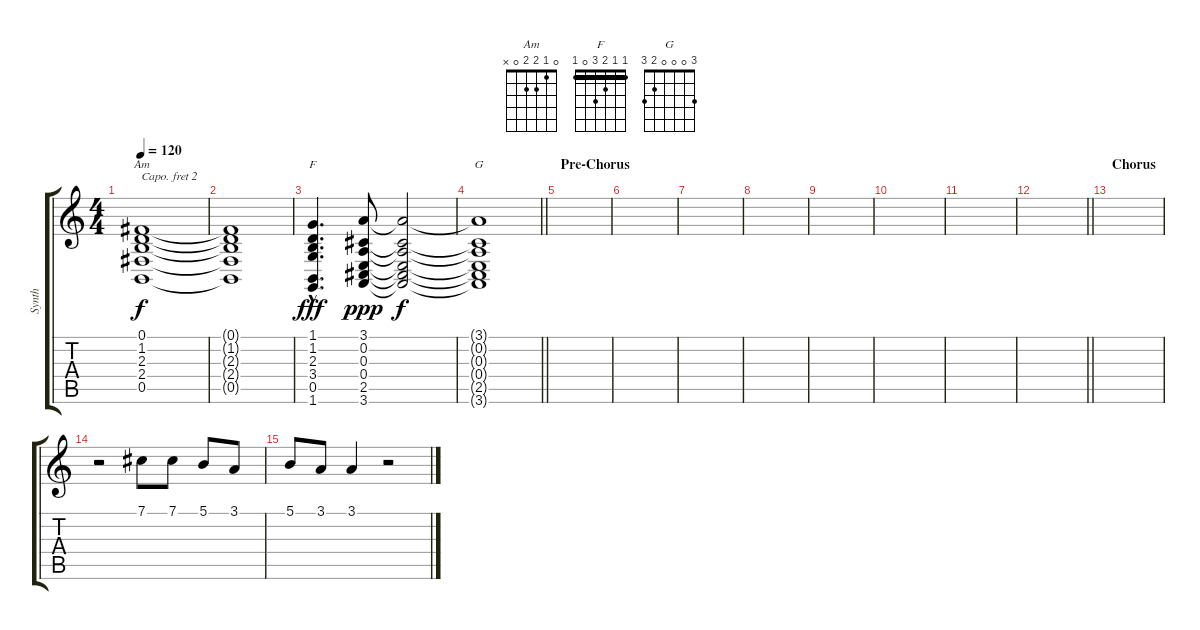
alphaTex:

\track ("Synth" "Synth") {instrument pad8sweep}
\staff {score tabs}
\capo 2
\tuning (E4 B3 G3 D3 A2 E2) {hide}
\chord ("Am" 0 1 2 2 0 x)
\chord ("F" 1 1 2 3 0 1) {barre 1}
\chord ("G" 3 0 0 0 2 3)
\ts (4 4)
\tempo 120
\clef g2
\ks c
(0.1 1.2 2.3 2.4 0.5).1{ch "Am" dy f} |
(0.1{t} 1.2{t} 2.3{t} 2.4{t} 0.5{t}).1 |
(1.1{hac} 1.2{hac} 2.3{hac} 3.4{hac} 0.5{hac} 1.6{hac}).4{d ch "F" dy fff} (3.1 0.2 0.3 0.4 2.5 3.6).8{dy ppp} (3.1{t} 0.2{t} 0.3{t} 0.4{t} 2.5{t} 3.6{t}).2{dy f} |
\barLineRight lightlight
(3.1{t} 0.2{t} 0.3{t} 0.4{t} 2.5{t} 3.6{t}).1{ch "G"} |
\section ("" "Pre-Chorus")
|
|
|
|
|
|
|
\barLineRight lightlight
|
\section ("" "Chorus")
|
r.2 7.1.8{volume 13 instrument guitarharmonics} 7.1.8 5.1.8 3.1.8 |
5.1.8 3.1.8 3.1.4 r.2
